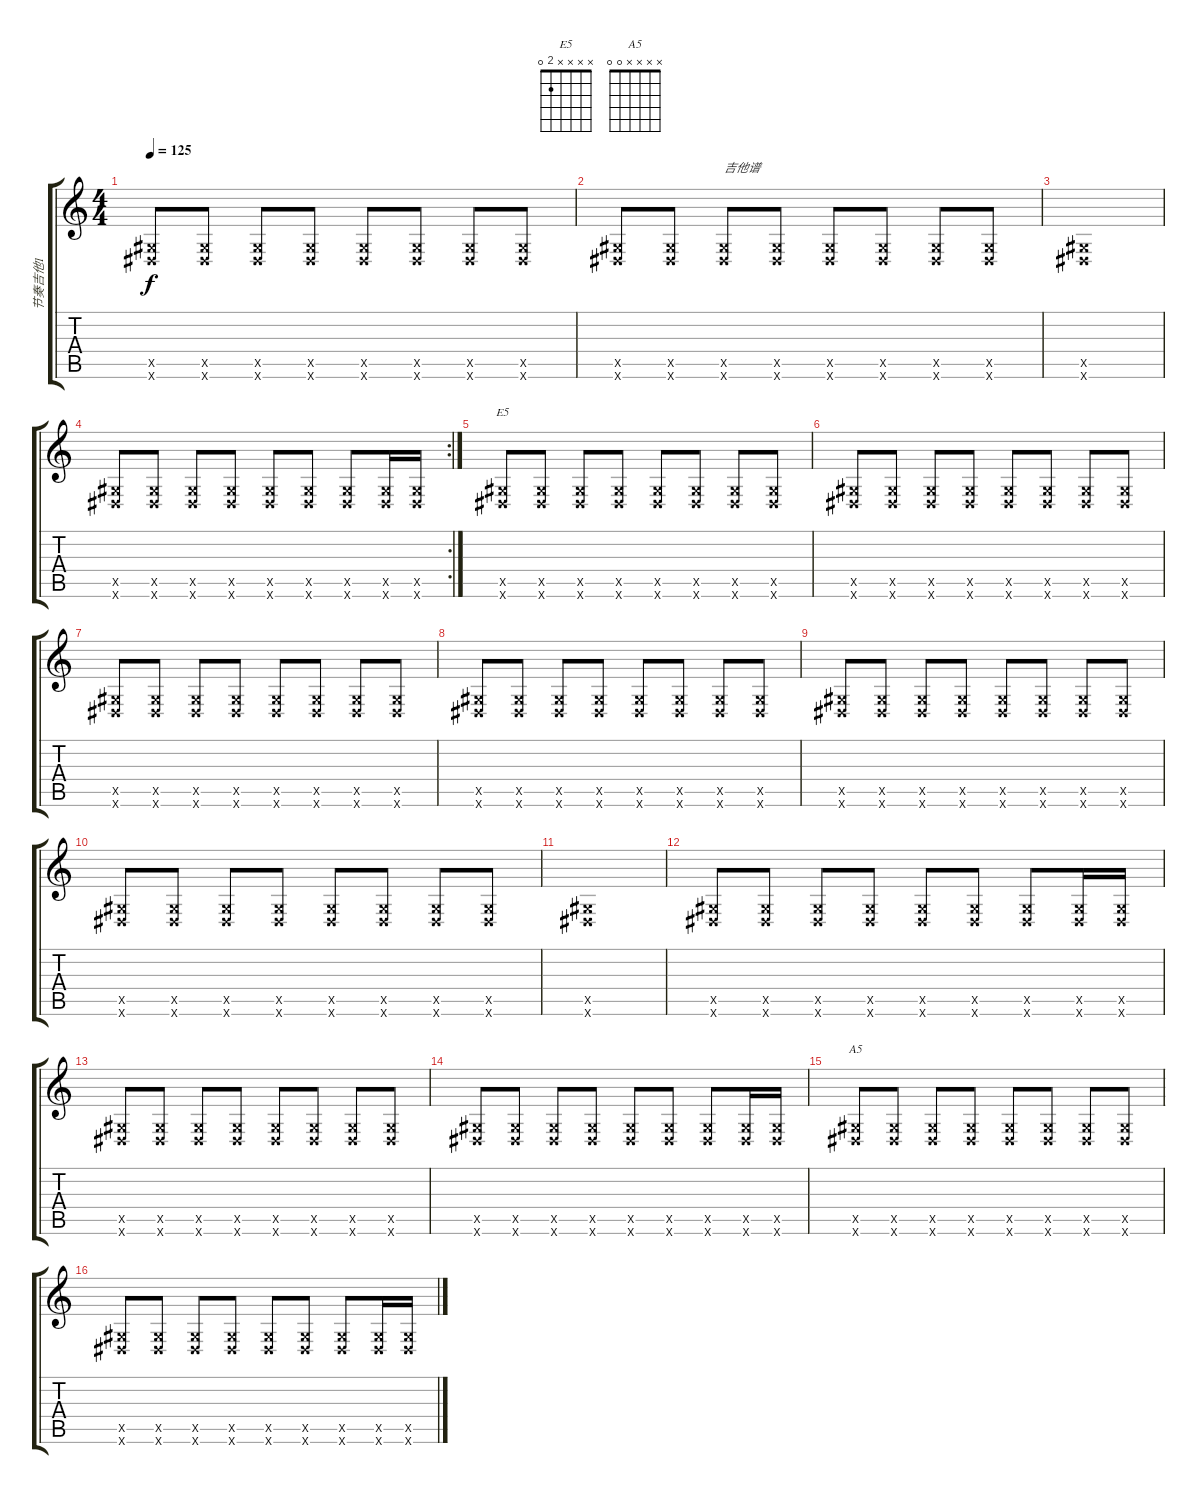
\track ("节奏吉他1" "节奏吉他1") {instrument distortionguitar}
\staff {score tabs}
\tuning (E4 B3 G3 D3 A2 E2) {hide}
\chord ("E5" x x x x 2 0)
\chord ("A5" x x x x 0 0)
\ts (4 4)
\tempo 125
\clef g2
\ks c
(-1.5{x} -1.6{x}).8{dy f} (-1.5{x} -1.6{x}).8 (-1.5{x} -1.6{x}).8 (-1.5{x} -1.6{x}).8 (-1.5{x} -1.6{x}).8 (-1.5{x} -1.6{x}).8 (-1.5{x} -1.6{x}).8 (-1.5{x} -1.6{x}).8 |
(-1.5{x} -1.6{x}).8 (-1.5{x} -1.6{x}).8 (-1.5{x} -1.6{x}).8{txt "吉他谱"} (-1.5{x} -1.6{x}).8 (-1.5{x} -1.6{x}).8 (-1.5{x} -1.6{x}).8 (-1.5{x} -1.6{x}).8 (-1.5{x} -1.6{x}).8 |
(-1.5{x} -1.6{x}).1 |
\rc 2
(-1.5{x} -1.6{x}).8 (-1.5{x} -1.6{x}).8 (-1.5{x} -1.6{x}).8 (-1.5{x} -1.6{x}).8 (-1.5{x} -1.6{x}).8 (-1.5{x} -1.6{x}).8 (-1.5{x} -1.6{x}).8 (-1.5{x} -1.6{x}).16 (-1.5{x} -1.6{x}).16 |
(-1.5{x} -1.6{x}).8{ch "E5"} (-1.5{x} -1.6{x}).8 (-1.5{x} -1.6{x}).8 (-1.5{x} -1.6{x}).8 (-1.5{x} -1.6{x}).8 (-1.5{x} -1.6{x}).8 (-1.5{x} -1.6{x}).8 (-1.5{x} -1.6{x}).8 |
(-1.5{x} -1.6{x}).8 (-1.5{x} -1.6{x}).8 (-1.5{x} -1.6{x}).8 (-1.5{x} -1.6{x}).8 (-1.5{x} -1.6{x}).8 (-1.5{x} -1.6{x}).8 (-1.5{x} -1.6{x}).8 (-1.5{x} -1.6{x}).8 |
(-1.5{x} -1.6{x}).8 (-1.5{x} -1.6{x}).8 (-1.5{x} -1.6{x}).8 (-1.5{x} -1.6{x}).8 (-1.5{x} -1.6{x}).8 (-1.5{x} -1.6{x}).8 (-1.5{x} -1.6{x}).8 (-1.5{x} -1.6{x}).8 |
(-1.5{x} -1.6{x}).8 (-1.5{x} -1.6{x}).8 (-1.5{x} -1.6{x}).8 (-1.5{x} -1.6{x}).8 (-1.5{x} -1.6{x}).8 (-1.5{x} -1.6{x}).8 (-1.5{x} -1.6{x}).8 (-1.5{x} -1.6{x}).8 |
(-1.5{x} -1.6{x}).8 (-1.5{x} -1.6{x}).8 (-1.5{x} -1.6{x}).8 (-1.5{x} -1.6{x}).8 (-1.5{x} -1.6{x}).8 (-1.5{x} -1.6{x}).8 (-1.5{x} -1.6{x}).8 (-1.5{x} -1.6{x}).8 |
(-1.5{x} -1.6{x}).8 (-1.5{x} -1.6{x}).8 (-1.5{x} -1.6{x}).8 (-1.5{x} -1.6{x}).8 (-1.5{x} -1.6{x}).8 (-1.5{x} -1.6{x}).8 (-1.5{x} -1.6{x}).8 (-1.5{x} -1.6{x}).8 |
(-1.5{x} -1.6{x}).1 |
(-1.5{x} -1.6{x}).8 (-1.5{x} -1.6{x}).8 (-1.5{x} -1.6{x}).8 (-1.5{x} -1.6{x}).8 (-1.5{x} -1.6{x}).8 (-1.5{x} -1.6{x}).8 (-1.5{x} -1.6{x}).8 (-1.5{x} -1.6{x}).16 (-1.5{x} -1.6{x}).16 |
(-1.5{x} -1.6{x}).8 (-1.5{x} -1.6{x}).8 (-1.5{x} -1.6{x}).8 (-1.5{x} -1.6{x}).8 (-1.5{x} -1.6{x}).8 (-1.5{x} -1.6{x}).8 (-1.5{x} -1.6{x}).8 (-1.5{x} -1.6{x}).8 |
(-1.5{x} -1.6{x}).8 (-1.5{x} -1.6{x}).8 (-1.5{x} -1.6{x}).8 (-1.5{x} -1.6{x}).8 (-1.5{x} -1.6{x}).8 (-1.5{x} -1.6{x}).8 (-1.5{x} -1.6{x}).8 (-1.5{x} -1.6{x}).16 (-1.5{x} -1.6{x}).16 |
(-1.5{x} -1.6{x}).8{ch "A5"} (-1.5{x} -1.6{x}).8 (-1.5{x} -1.6{x}).8 (-1.5{x} -1.6{x}).8 (-1.5{x} -1.6{x}).8 (-1.5{x} -1.6{x}).8 (-1.5{x} -1.6{x}).8 (-1.5{x} -1.6{x}).8 |
(-1.5{x} -1.6{x}).8 (-1.5{x} -1.6{x}).8 (-1.5{x} -1.6{x}).8 (-1.5{x} -1.6{x}).8 (-1.5{x} -1.6{x}).8 (-1.5{x} -1.6{x}).8 (-1.5{x} -1.6{x}).8 (-1.5{x} -1.6{x}).16 (-1.5{x} -1.6{x}).16
